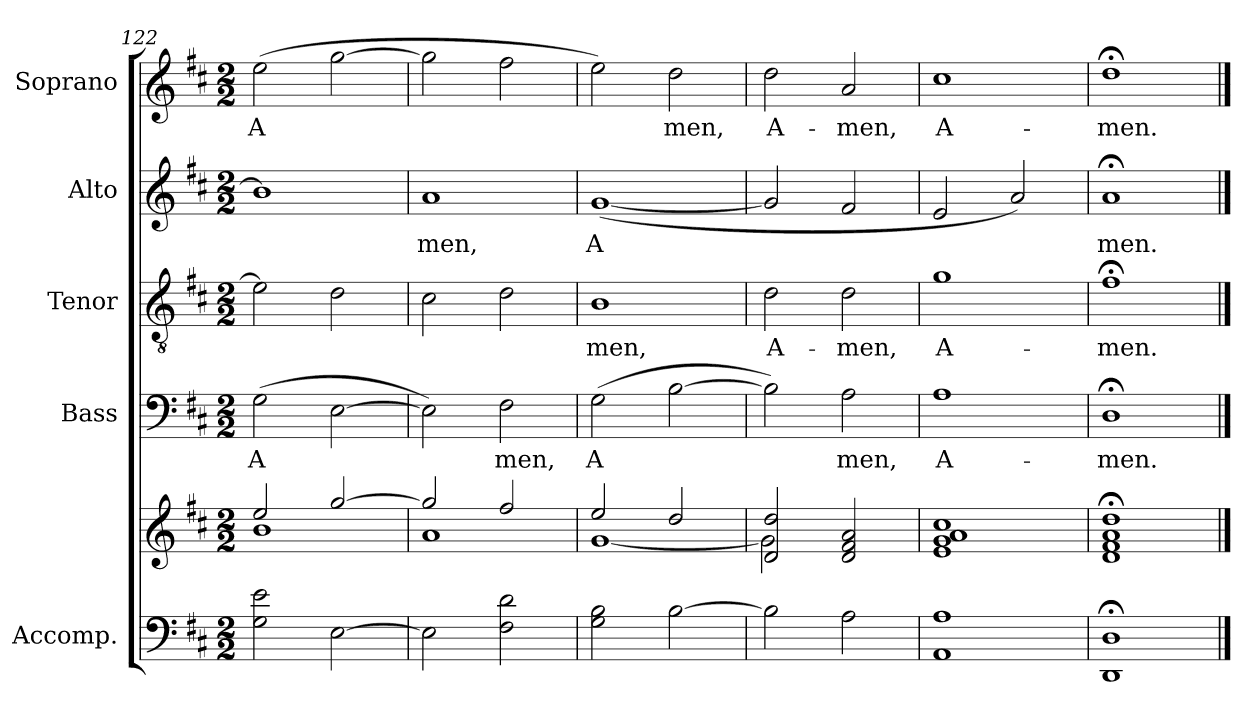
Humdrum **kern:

**kern	**kern	**kern	**text	**kern	**text	**kern	**text	**kern	**text
*part5	*part5	*part4	*part4	*part3	*part3	*part2	*part2	*part1	*part1
*staff6	*staff5	*staff4	*staff4	*staff3	*staff3	*staff2	*staff2	*staff1	*staff1
*I"Accomp.	*	*I"Bass	*	*I"Tenor	*	*I"Alto	*	*I"Soprano	*
*	*	*I'B	*	*I'T	*	*I'A	*	*I'S	*
*clefF4	*clefG2	*clefF4	*	*clefGv2	*	*clefG2	*	*clefG2	*
*k[f#c#]	*k[f#c#]	*k[f#c#]	*	*k[f#c#]	*	*k[f#c#]	*	*k[f#c#]	*
*D:	*D:	*D:	*	*D:	*	*D:	*	*D:	*
*M2/2	*M2/2	*M2/2	*	*M2/2	*	*M2/2	*	*M2/2	*
=122	=122	=122	=122	=122	=122	=122	=122	=122	=122
*	*^	*	*	*	*	*	*	*	*
!	!	!	!	!LO:LY:b	!	!	!	!	!	!LO:LY:b
2G\ 2e\	2ee/	1b	(>2G\	A­	2e\]	.	1b]	.	(>2ee\	A­
[2E\	[>2gg/	.	[2E\	.	2d\	.	.	.	[2gg\	.
=123	=123	=123	=123	=123	=123	=123	=123	=123	=123	=123
!	!	!	!	!	!	!	!	!LO:LY:b	!	!
2E\]	2gg/]	1a	2E\])	.	2c#\	.	1a	men,	2gg\]	.
!	!	!	!	!LO:LY:b	!	!	!	!	!	!
2F#\ 2d\	2ff#/	.	2F#\	men,	2d\	.	.	.	2ff#\	.
=124	=124	=124	=124	=124	=124	=124	=124	=124	=124	=124
!	!	!	!	!LO:LY:b	!	!LO:LY:b	!	!LO:LY:b	!	!
2G\ 2B\	2ee/	[<1g	(>2G\	A­	1B	men,	(<[1g	A­	2ee\)	.
!	!	!	!	!	!	!	!	!	!	!LO:LY:b
[2B\	2dd/	.	[2B\	.	.	.	.	.	2dd\	men,
=125	=125	=125	=125	=125	=125	=125	=125	=125	=125	=125
!	!	!	!	!	!	!LO:LY:b	!	!	!	!LO:LY:b
2B\]	2d/ 2dd/	2g\]	2B\])	.	2d\	A-	2g/]	.	2dd\	A-
!	!	!	!	!LO:LY:b	!	!LO:LY:b	!	!	!	!LO:LY:b
2A\	2d/ 2f#/ 2a/	2ryy	2A\	men,	2d\	-men,	2f#/	.	2a/	-men,
=126	=126	=126	=126	=126	=126	=126	=126	=126	=126	=126
!	!	!	!	!LO:LY:b	!	!LO:LY:b	!	!	!	!LO:LY:b
1AA 1A	1e 1g 1a 1cc#	1ryy	1A	A-	1g	A-	2e/	.	1cc#	A-
.	.	.	.	.	.	.	2a/)	.	.	.
=127	=127	=127	=127	=127	=127	=127	=127	=127	=127	=127
!	!	!	!	!LO:LY:b	!	!LO:LY:b	!	!LO:LY:b	!	!LO:LY:b
1DD;< 1D;<	1d;< 1f#;< 1a;< 1dd;<	1ryy	1D;<	-men.	1f#;<	-men.	1a;	men.	1dd;<	-men.
*	*v	*v	*	*	*	*	*	*	*	*
==	==	==	==	==	==	==	==	==	==
*-	*-	*-	*-	*-	*-	*-	*-	*-	*-
